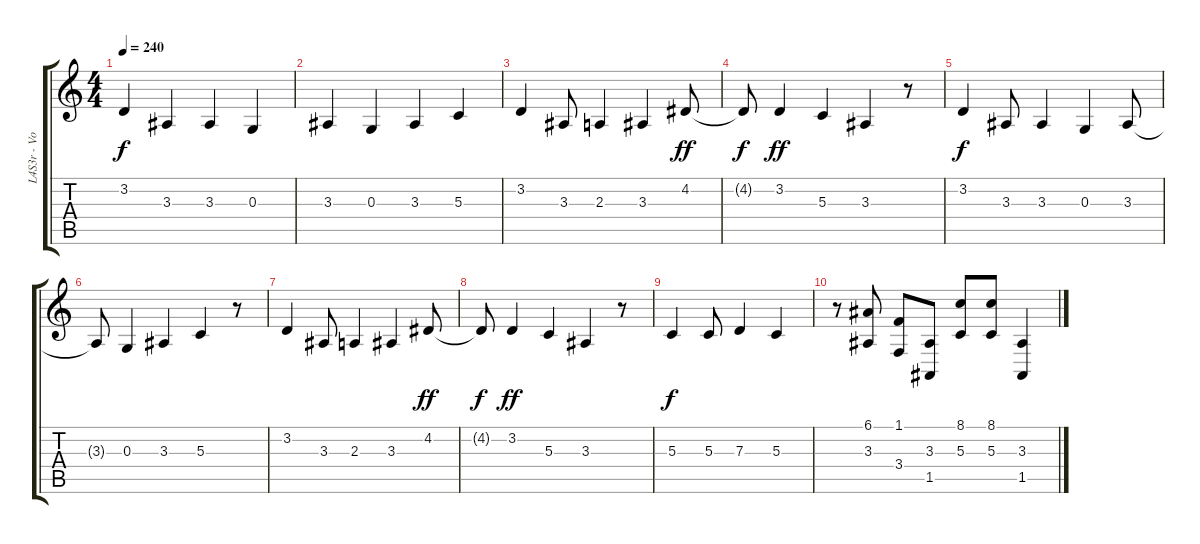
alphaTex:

\track ("L4S3r - Voice" "L4S3r - Vo") {instrument clarinet}
\staff {score tabs}
\tuning (E4 B3 G3 D3 A2 E2) {hide}
\ts (4 4)
\tempo 240
\clef g2
\ks c
3.2.4{dy f} 3.3.4 3.3.4 0.3.4 |
3.3.4 0.3.4 3.3.4 5.3.4 |
3.2.4 3.3.8 2.3.4 3.3.4 4.2.8{dy ff} |
4.2{t}.8{dy f} 3.2.4{dy ff} 5.3.4 3.3.4 r.8 |
3.2.4{dy f} 3.3.8 3.3.4 0.3.4 3.3.8 |
3.3{t}.8 0.3.4 3.3.4 5.3.4 r.8 |
3.2.4 3.3.8 2.3.4 3.3.4 4.2.8{dy ff} |
4.2{t}.8{dy f} 3.2.4{dy ff} 5.3.4 3.3.4 r.8 |
5.3.4{dy f} 5.3.8 7.3.4 5.3.4 |
r.8 (6.1 3.3).8 (1.1 3.4).8 (3.3 1.5).8 (8.1 5.3).8 (8.1 5.3).8 (3.3 1.5).4
